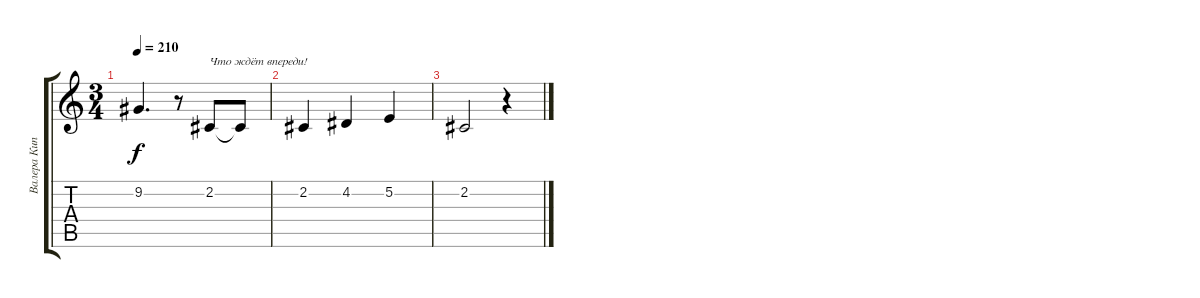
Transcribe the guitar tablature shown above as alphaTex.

\track ("Валера Кипелов" "Валера Кип") {instrument violin}
\staff {score tabs}
\tuning (E4 B3 G3 D3 A2 E2) {hide}
\ts (3 4)
\tempo 210
\clef g2
\ks c
9.2{t}.4{d dy f} r.8 2.2.8{txt "Что ждёт впереди!"} 2.2{t}.8 |
2.2.4 4.2.4 5.2.4 |
2.2.2 r.4
